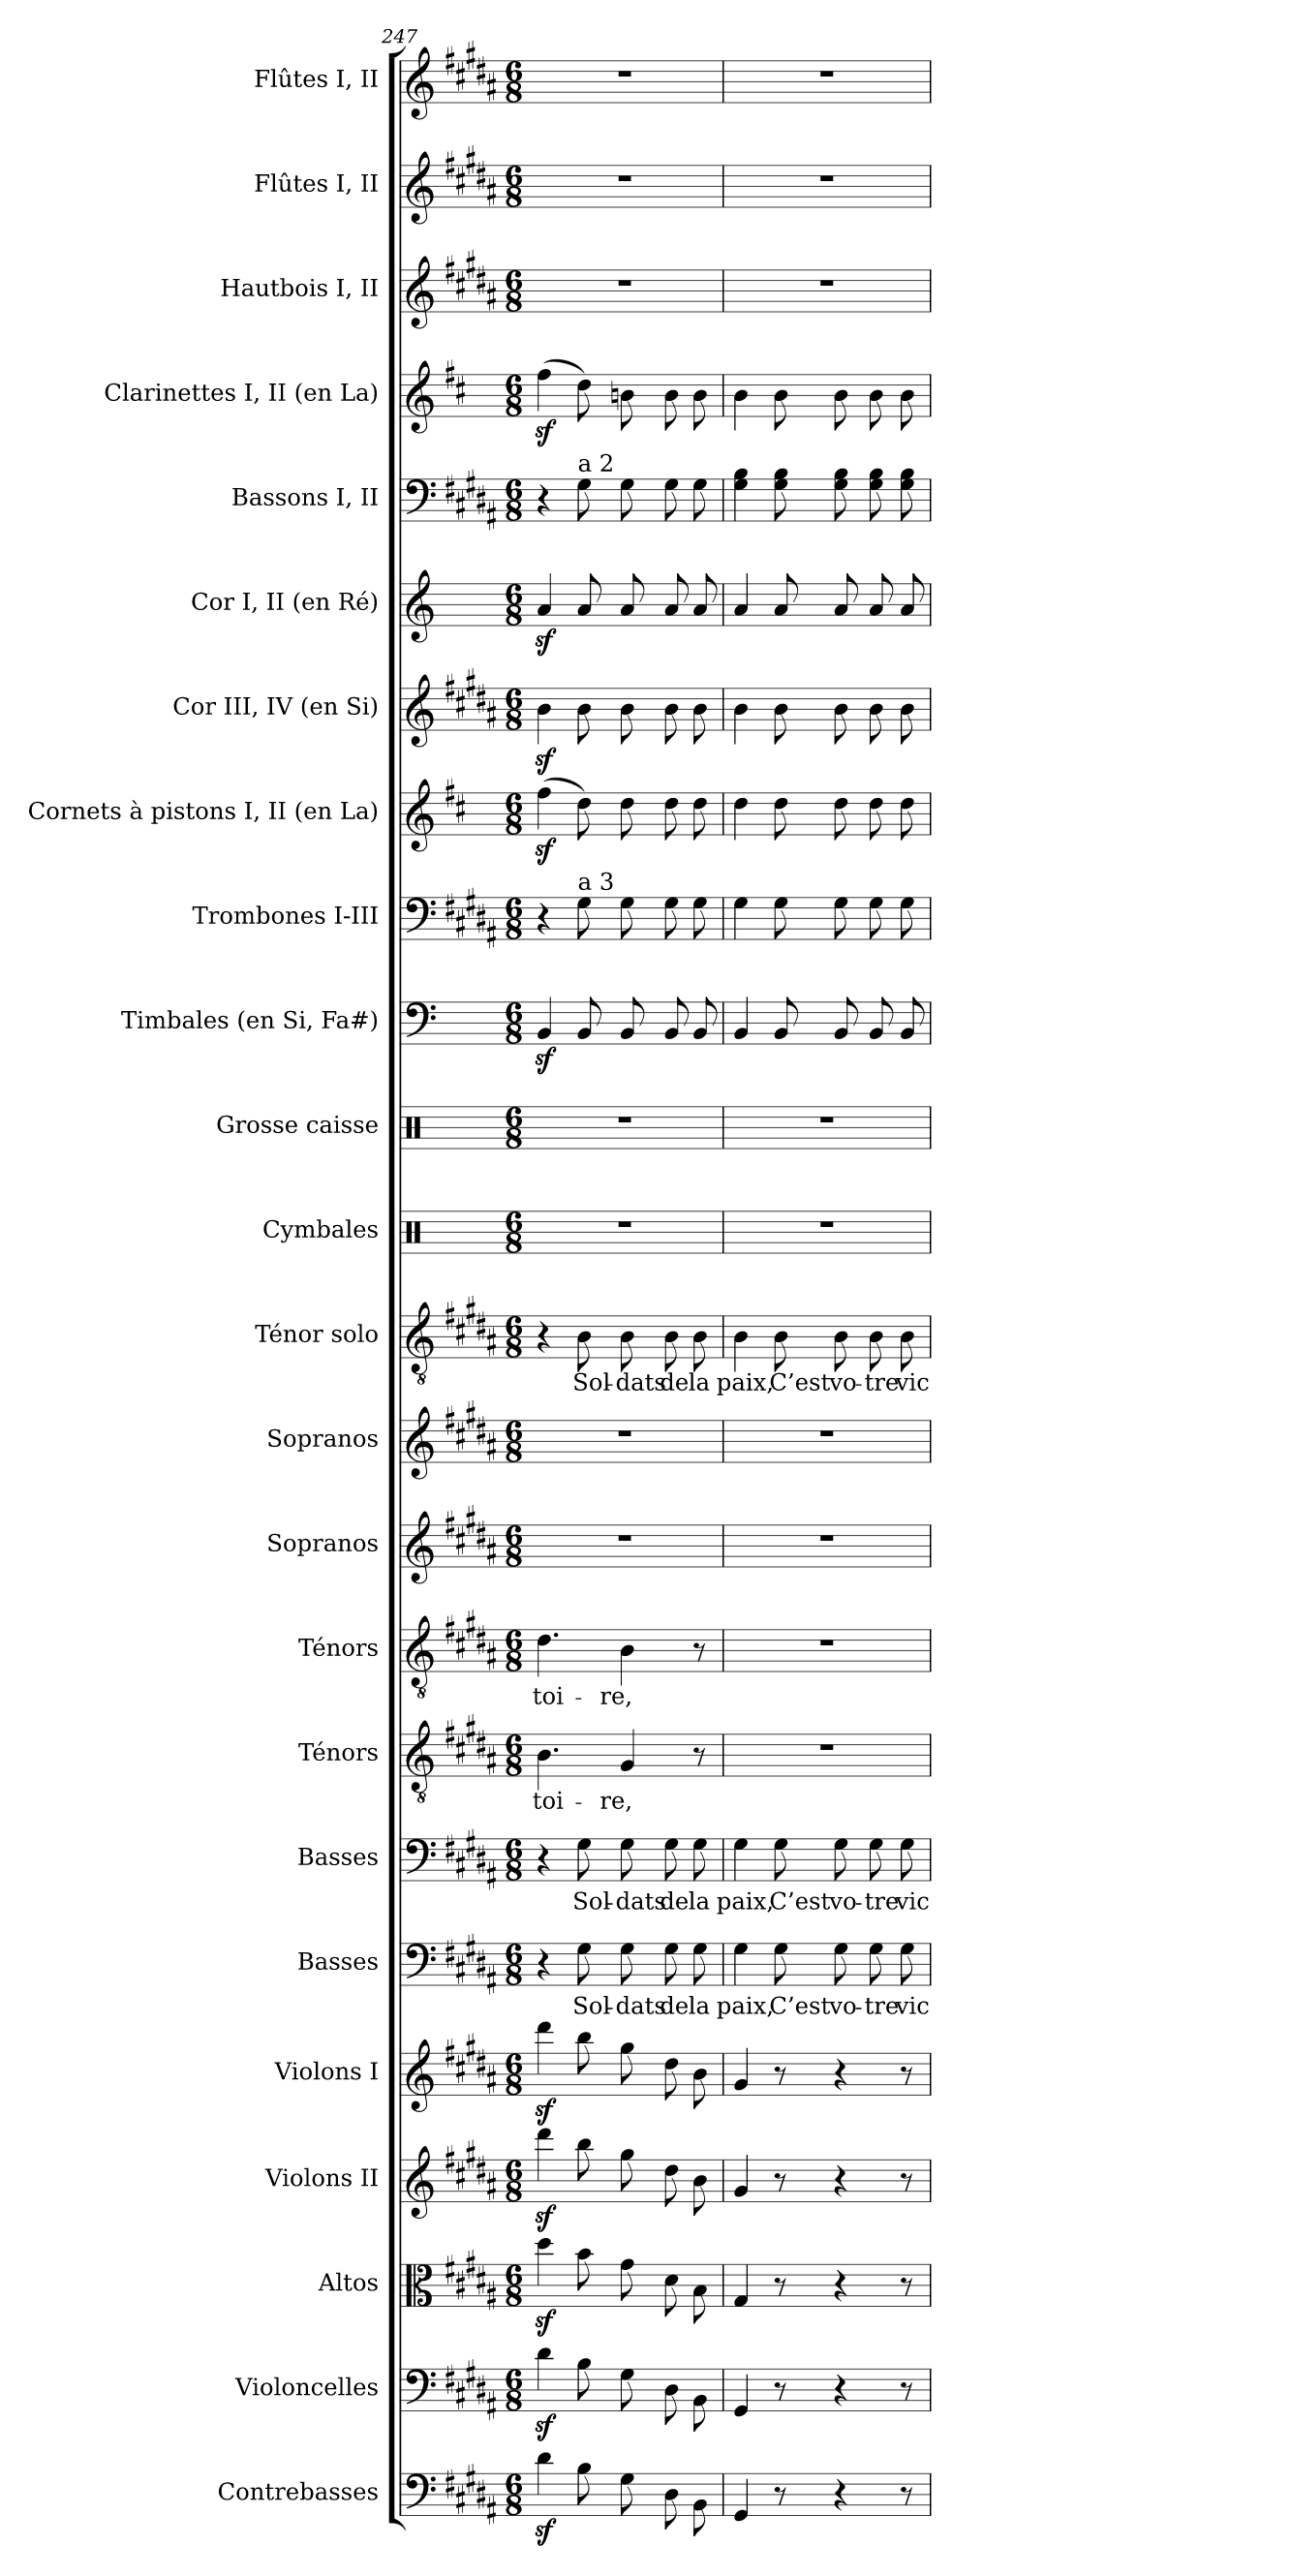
**kern	**kern	**kern	**kern	**kern	**kern	**text	**kern	**text	**kern	**text	**kern	**text	**kern	**kern	**kern	**text	**kern	**kern	**kern	**kern	**kern	**kern	**kern	**kern	**kern	**kern	**kern	**kern
*part24	*part23	*part22	*part21	*part20	*part19	*part19	*part18	*part18	*part17	*part17	*part16	*part16	*part15	*part14	*part13	*part13	*part12	*part11	*part10	*part9	*part8	*part7	*part6	*part5	*part4	*part3	*part2	*part1
*staff24	*staff23	*staff22	*staff21	*staff20	*staff19	*staff19	*staff18	*staff18	*staff17	*staff17	*staff16	*staff16	*staff15	*staff14	*staff13	*staff13	*staff12	*staff11	*staff10	*staff9	*staff8	*staff7	*staff6	*staff5	*staff4	*staff3	*staff2	*staff1
*I"Contrebasses	*I"Violoncelles	*I"Altos	*I"Violons II	*I"Violons I	*I"Basses	*	*I"Basses	*	*I"Ténors	*	*I"Ténors	*	*I"Sopranos	*I"Sopranos	*I"Ténor solo	*	*I"Cymbales	*I"Grosse caisse	*I"Timbales (en Si, Fa#)	*I"Trombones I-III	*I"Cornets à pistons I, II (en La)	*I"Cor III, IV (en Si)	*I"Cor I, II (en Ré)	*I"Bassons I, II	*I"Clarinettes I, II (en La)	*I"Hautbois I, II	*I"Flûtes I, II	*I"Flûtes I, II
*I'Cb.	*I'Vlles	*I'Altos	*I'Vns II	*I'Vns I	*I'Basses	*	*I'Basses	*	*I'Tén.	*	*I'Tén.	*	*I'Sopr.	*I'Sopr.	*I'Tén. solo	*	*I'Cym.	*I'G. c.	*I'Timb.	*I'Trb.	*I'C.à p. (La)	*I'Cor (Si)	*I'Cor (Ré)	*I'Bns	*I'Cl. (La)	*I'Hb.	*I'Fl.	*I'Fl.
*clefF4	*clefF4	*clefC3	*clefG2	*clefG2	*clefF4	*	*clefF4	*	*clefGv2	*	*clefGv2	*	*clefG2	*clefG2	*clefGv2	*	*clefX	*clefX	*clefF4	*clefF4	*clefG2	*clefG2	*clefG2	*clefF4	*clefG2	*clefG2	*clefG2	*clefG2
*ITrd7c12	*	*	*	*	*	*	*	*	*ITrd7c12	*	*ITrd7c12	*	*	*	*ITrd7c12	*	*	*	*	*	*ITrd2c3	*ITrd8c13	*ITrd6c10	*	*ITrd2c3	*	*	*
*k[f#c#g#d#a#]	*k[f#c#g#d#a#]	*k[f#c#g#d#a#]	*k[f#c#g#d#a#]	*k[f#c#g#d#a#]	*k[f#c#g#d#a#]	*	*k[f#c#g#d#a#]	*	*k[f#c#g#d#a#]	*	*k[f#c#g#d#a#]	*	*k[f#c#g#d#a#]	*k[f#c#g#d#a#]	*k[f#c#g#d#a#]	*	*k[]	*k[]	*k[]	*k[f#c#g#d#a#]	*k[f#c#g#d#a#]	*k[f#c#g#d#a#]	*k[f#c#]	*k[f#c#g#d#a#]	*k[f#c#g#d#a#]	*k[f#c#g#d#a#]	*k[f#c#g#d#a#]	*k[f#c#g#d#a#]
*B:	*B:	*B:	*B:	*B:	*B:	*	*B:	*	*B:	*	*B:	*	*B:	*B:	*B:	*	*C:	*C:	*C:	*B:	*B:	*B:	*D:	*B:	*B:	*B:	*B:	*B:
*M6/8	*M6/8	*M6/8	*M6/8	*M6/8	*M6/8	*	*M6/8	*	*M6/8	*	*M6/8	*	*M6/8	*M6/8	*M6/8	*	*M6/8	*M6/8	*M6/8	*M6/8	*M6/8	*M6/8	*M6/8	*M6/8	*M6/8	*M6/8	*M6/8	*M6/8
=247	=247	=247	=247	=247	=247	=247	=247	=247	=247	=247	=247	=247	=247	=247	=247	=247	=247	=247	=247	=247	=247	=247	=247	=247	=247	=247	=247	=247
!	!	!	!	!	!	!	!	!	!	!LO:LY:b:color=#000000	!	!	!	!	!	!	!	!	!	!	!	!	!	!	!	!	!	!
!	!	!	!	!	!	!	!	!	!	!	!	!LO:LY:b:color=#000000	!LO:N:vis=1	!LO:N:vis=1	!	!	!LO:N:vis=1	!LO:N:vis=1	!	!	!	!	!	!	!	!LO:N:vis=1	!LO:N:vis=1	!LO:N:vis=1
4D#zi\	4d#zi\	4dd#zi\	4ddd#zi\	4ddd#zi\	4r	.	4r	.	4.BBi\	-toi-	4.D#i\	-toi-	2.r	2.r	4r	.	2.r	2.r	4BBzi/	4r	(4dd#zi\	4Bzi\	4Bzi/	4r	(4dd#zi\	2.r	2.r	2.r
!	!	!	!	!	!	!LO:LY:b:color=#000000	!	!	!	!	!	!	!	!	!	!	!	!	!	!	!	!	!	!	!	!	!	!
!	!	!	!	!	!	!	!	!LO:LY:b:color=#000000	!	!	!	!	!	!	!	!	!	!	!	!	!	!	!	!	!	!	!	!
!	!	!	!	!	!	!	!	!	!	!	!	!	!	!	!	!	!	!	!	!	!	!	!	!LO:TX:a:t=a 2	!	!	!	!
!	!	!	!	!	!	!	!	!	!	!	!	!	!	!	!	!	!	!	!	!LO:TX:a:t=a 3	!	!	!	!	!	!	!	!
!	!	!	!	!	!	!	!	!	!	!	!	!	!	!	!	!LO:LY:b:color=#000000	!	!	!	!	!	!	!	!	!	!	!	!
8BBi\	8Bi\	8bi\	8bbi\	8bbi\	8G#i\	Sol-	8G#i\	Sol-	.	.	.	.	.	.	8BBi\	Sol-	.	.	8BBi/	8G#i\	8bi\)	8Bi\	8Bi/	8G#i\	8bi\)	.	.	.
!	!	!	!	!	!	!LO:LY:b:color=#000000	!	!	!	!	!	!	!	!	!	!	!	!	!	!	!	!	!	!	!	!	!	!
!	!	!	!	!	!	!	!	!LO:LY:b:color=#000000	!	!	!	!	!	!	!	!	!	!	!	!	!	!	!	!	!	!	!	!
!	!	!	!	!	!	!	!	!	!	!LO:LY:b:color=#000000	!	!	!	!	!	!	!	!	!	!	!	!	!	!	!	!	!	!
!	!	!	!	!	!	!	!	!	!	!	!	!LO:LY:b:color=#000000	!	!	!	!	!	!	!	!	!	!	!	!	!	!	!	!
!	!	!	!	!	!	!	!	!	!	!	!	!	!	!	!	!LO:LY:b:color=#000000	!	!	!	!	!	!	!	!	!	!	!	!
8GG#i\	8G#i\	8g#i\	8gg#i\	8gg#i\	8G#i\	-dats	8G#i\	-dats	4GG#i/	-re,	4BBi\	-re,	.	.	8BBi\	-dats	.	.	8BBi/	8G#i\	8bi\	8Bi\	8Bi/	8G#i\	8g#Xi\	.	.	.
!	!	!	!	!	!	!LO:LY:b:color=#000000	!	!	!	!	!	!	!	!	!	!	!	!	!	!	!	!	!	!	!	!	!	!
!	!	!	!	!	!	!	!	!LO:LY:b:color=#000000	!	!	!	!	!	!	!	!	!	!	!	!	!	!	!	!	!	!	!	!
!	!	!	!	!	!	!	!	!	!	!	!	!	!	!	!	!LO:LY:b:color=#000000	!	!	!	!	!	!	!	!	!	!	!	!
8DD#i\	8D#i\	8d#i\	8dd#i\	8dd#i\	8G#i\	de	8G#i\	de	.	.	.	.	.	.	8BBi\	de	.	.	8BBi/	8G#i\	8bi\	8Bi\	8Bi/	8G#i\	8g#i\	.	.	.
!	!	!	!	!	!	!LO:LY:b:color=#000000	!	!	!	!	!	!	!	!	!	!	!	!	!	!	!	!	!	!	!	!	!	!
!	!	!	!	!	!	!	!	!LO:LY:b:color=#000000	!	!	!	!	!	!	!	!	!	!	!	!	!	!	!	!	!	!	!	!
!	!	!	!	!	!	!	!	!	!	!	!	!	!	!	!	!LO:LY:b:color=#000000	!	!	!	!	!	!	!	!	!	!	!	!
8BBBi\	8BBi\	8Bi\	8bi\	8bi\	8G#i\	la	8G#i\	la	8r	.	8r	.	.	.	8BBi\	la	.	.	8BBi/	8G#i\	8bi\	8Bi\	8Bi/	8G#i\	8g#i\	.	.	.
=248	=248	=248	=248	=248	=248	=248	=248	=248	=248	=248	=248	=248	=248	=248	=248	=248	=248	=248	=248	=248	=248	=248	=248	=248	=248	=248	=248	=248
!	!	!	!	!	!	!LO:LY:b:color=#000000	!	!	!	!	!	!	!	!	!	!	!	!	!	!	!	!	!	!	!	!	!	!
!	!	!	!	!	!	!	!	!LO:LY:b:color=#000000	!LO:N:vis=1	!	!LO:N:vis=1	!	!LO:N:vis=1	!LO:N:vis=1	!	!	!	!	!	!	!	!	!	!	!	!	!	!
!	!	!	!	!	!	!	!	!	!	!	!	!	!	!	!	!LO:LY:b:color=#000000	!LO:N:vis=1	!LO:N:vis=1	!	!	!	!	!	!	!	!LO:N:vis=1	!LO:N:vis=1	!LO:N:vis=1
4GGG#i/	4GG#i/	4G#i/	4g#i/	4g#i/	4G#i\	paix,	4G#i\	paix,	2.r	.	2.r	.	2.r	2.r	4BBi\	paix,	2.r	2.r	4BBi/	4G#i\	4bi\	4Bi\	4Bi/	4G#i\ 4Bi	4g#i\	2.r	2.r	2.r
!	!	!	!	!	!	!LO:LY:b:color=#000000	!	!	!	!	!	!	!	!	!	!	!	!	!	!	!	!	!	!	!	!	!	!
!	!	!	!	!	!	!	!	!LO:LY:b:color=#000000	!	!	!	!	!	!	!	!	!	!	!	!	!	!	!	!	!	!	!	!
!	!	!	!	!	!	!	!	!	!	!	!	!	!	!	!	!LO:LY:b:color=#000000	!	!	!	!	!	!	!	!	!	!	!	!
8r	8r	8r	8r	8r	8G#i\	C’est	8G#i\	C’est	.	.	.	.	.	.	8BBi\	C’est	.	.	8BBi/	8G#i\	8bi\	8Bi\	8Bi/	8G#i\ 8Bi	8g#i\	.	.	.
!	!	!	!	!	!	!LO:LY:b:color=#000000	!	!	!	!	!	!	!	!	!	!	!	!	!	!	!	!	!	!	!	!	!	!
!	!	!	!	!	!	!	!	!LO:LY:b:color=#000000	!	!	!	!	!	!	!	!	!	!	!	!	!	!	!	!	!	!	!	!
!	!	!	!	!	!	!	!	!	!	!	!	!	!	!	!	!LO:LY:b:color=#000000	!	!	!	!	!	!	!	!	!	!	!	!
4r	4r	4r	4r	4r	8G#i\	vo-	8G#i\	vo-	.	.	.	.	.	.	8BBi\	vo-	.	.	8BBi/	8G#i\	8bi\	8Bi\	8Bi/	8G#i\ 8Bi	8g#i\	.	.	.
!	!	!	!	!	!	!LO:LY:b:color=#000000	!	!	!	!	!	!	!	!	!	!	!	!	!	!	!	!	!	!	!	!	!	!
!	!	!	!	!	!	!	!	!LO:LY:b:color=#000000	!	!	!	!	!	!	!	!	!	!	!	!	!	!	!	!	!	!	!	!
!	!	!	!	!	!	!	!	!	!	!	!	!	!	!	!	!LO:LY:b:color=#000000	!	!	!	!	!	!	!	!	!	!	!	!
.	.	.	.	.	8G#i\	-tre	8G#i\	-tre	.	.	.	.	.	.	8BBi\	-tre	.	.	8BBi/	8G#i\	8bi\	8Bi\	8Bi/	8G#i\ 8Bi	8g#i\	.	.	.
!	!	!	!	!	!	!LO:LY:b:color=#000000	!	!	!	!	!	!	!	!	!	!	!	!	!	!	!	!	!	!	!	!	!	!
!	!	!	!	!	!	!	!	!LO:LY:b:color=#000000	!	!	!	!	!	!	!	!	!	!	!	!	!	!	!	!	!	!	!	!
!	!	!	!	!	!	!	!	!	!	!	!	!	!	!	!	!LO:LY:b:color=#000000	!	!	!	!	!	!	!	!	!	!	!	!
8r	8r	8r	8r	8r	8G#i\	vic-	8G#i\	vic-	.	.	.	.	.	.	8BBi\	vic-	.	.	8BBi/	8G#i\	8bi\	8Bi\	8Bi/	8G#i\ 8Bi	8g#i\	.	.	.
=	=	=	=	=	=	=	=	=	=	=	=	=	=	=	=	=	=	=	=	=	=	=	=	=	=	=	=	=
*-	*-	*-	*-	*-	*-	*-	*-	*-	*-	*-	*-	*-	*-	*-	*-	*-	*-	*-	*-	*-	*-	*-	*-	*-	*-	*-	*-	*-
